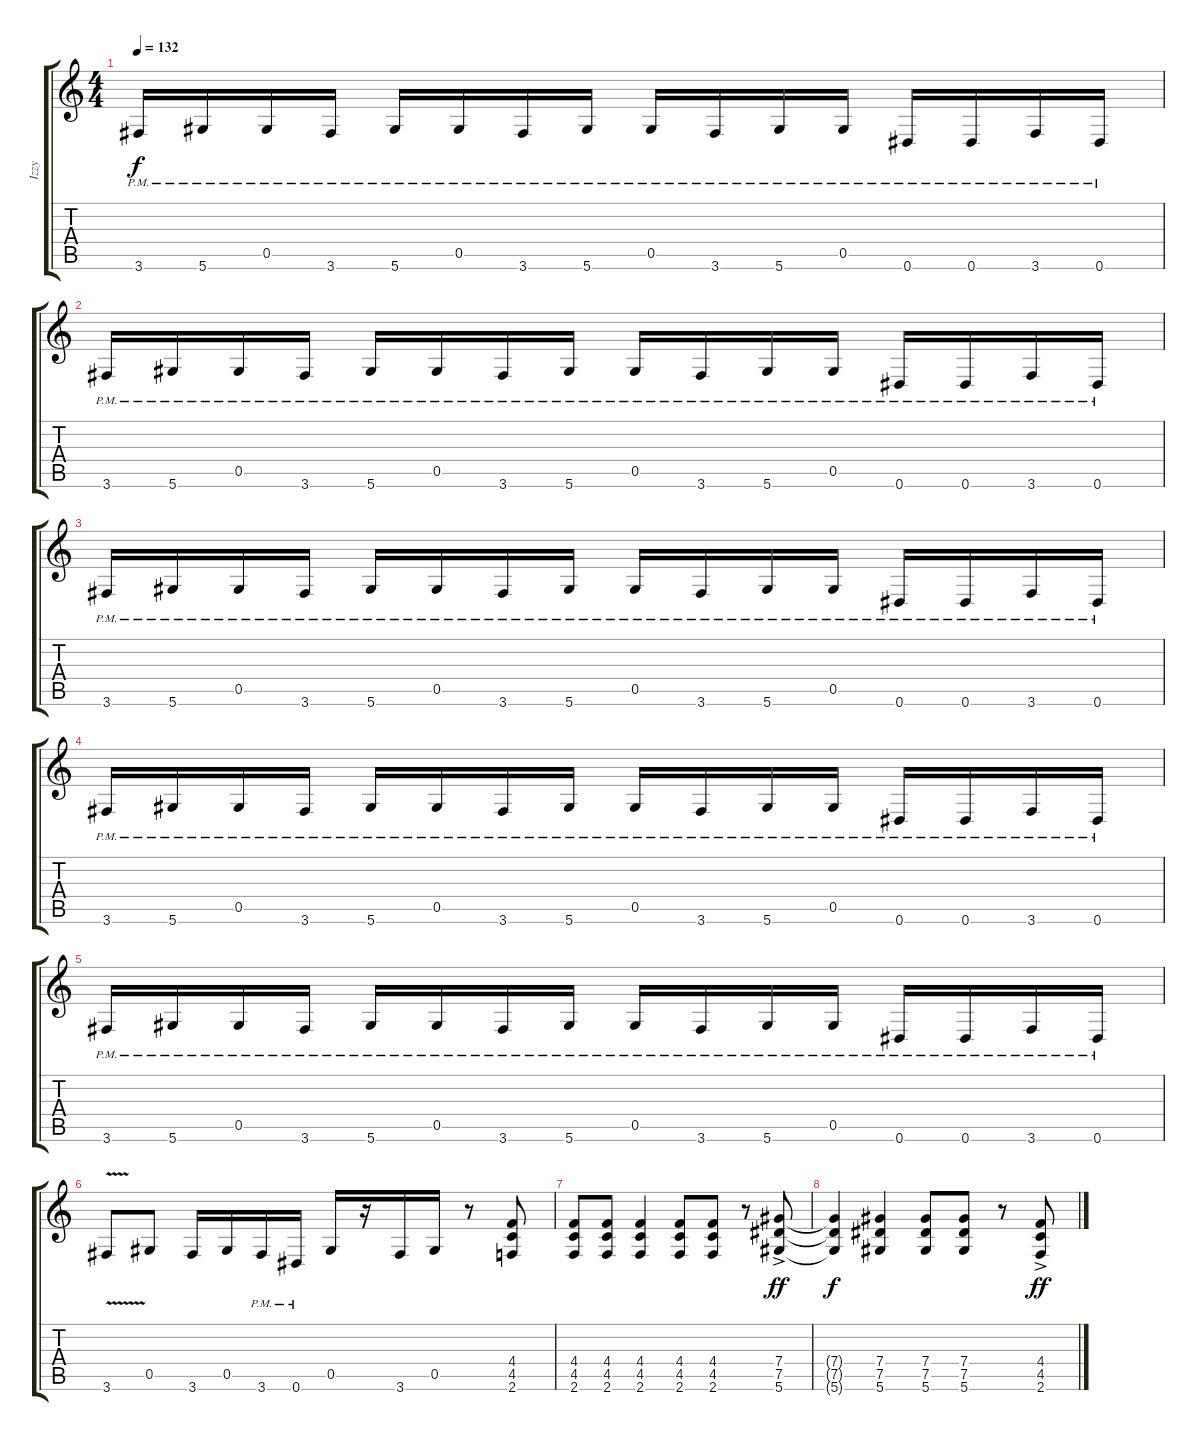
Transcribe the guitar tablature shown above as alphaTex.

\track ("Izzy" "Izzy") {instrument distortionguitar}
\staff {score tabs}
\tuning (Eb4 Bb3 Gb3 Db3 Ab2 Eb2) {hide}
\ts (4 4)
\tempo 132
\clef g2
\ks c
3.6{pm}.16{dy f} 5.6{pm}.16 0.5{pm}.16 3.6{pm}.16 5.6{pm}.16 0.5{pm}.16 3.6{pm}.16 5.6{pm}.16 0.5{pm}.16 3.6{pm}.16 5.6{pm}.16 0.5{pm}.16 0.6{pm}.16 0.6{pm}.16 3.6{pm}.16 0.6{pm}.16 |
3.6{pm}.16 5.6{pm}.16 0.5{pm}.16 3.6{pm}.16 5.6{pm}.16 0.5{pm}.16 3.6{pm}.16 5.6{pm}.16 0.5{pm}.16 3.6{pm}.16 5.6{pm}.16 0.5{pm}.16 0.6{pm}.16 0.6{pm}.16 3.6{pm}.16 0.6{pm}.16 |
3.6{pm}.16 5.6{pm}.16 0.5{pm}.16 3.6{pm}.16 5.6{pm}.16 0.5{pm}.16 3.6{pm}.16 5.6{pm}.16 0.5{pm}.16 3.6{pm}.16 5.6{pm}.16 0.5{pm}.16 0.6{pm}.16 0.6{pm}.16 3.6{pm}.16 0.6{pm}.16 |
3.6{pm}.16 5.6{pm}.16 0.5{pm}.16 3.6{pm}.16 5.6{pm}.16 0.5{pm}.16 3.6{pm}.16 5.6{pm}.16 0.5{pm}.16 3.6{pm}.16 5.6{pm}.16 0.5{pm}.16 0.6{pm}.16 0.6{pm}.16 3.6{pm}.16 0.6{pm}.16 |
3.6{pm}.16 5.6{pm}.16 0.5{pm}.16 3.6{pm}.16 5.6{pm}.16 0.5{pm}.16 3.6{pm}.16 5.6{pm}.16 0.5{pm}.16 3.6{pm}.16 5.6{pm}.16 0.5{pm}.16 0.6{pm}.16 0.6{pm}.16 3.6{pm}.16 0.6{pm}.16 |
3.6{v}.8 0.5.8 3.6.16 0.5.16 3.6{pm}.16 0.6{pm}.16 0.5.16 r.16 3.6.16 0.5.16 r.8 (4.4 4.5 2.6).8 |
(4.4 4.5 2.6).8 (4.4 4.5 2.6).8 (4.4 4.5 2.6).4 (4.4 4.5 2.6).8 (4.4 4.5 2.6).8 r.8 (7.4{ac} 7.5{ac} 5.6{ac}).8{dy ff} |
(7.4{t} 7.5{t} 5.6{t}).4{dy f} (7.4 7.5 5.6).4 (7.4 7.5 5.6).8 (7.4 7.5 5.6).8 r.8 (4.4{ac} 4.5{ac} 2.6{ac}).8{dy ff}
